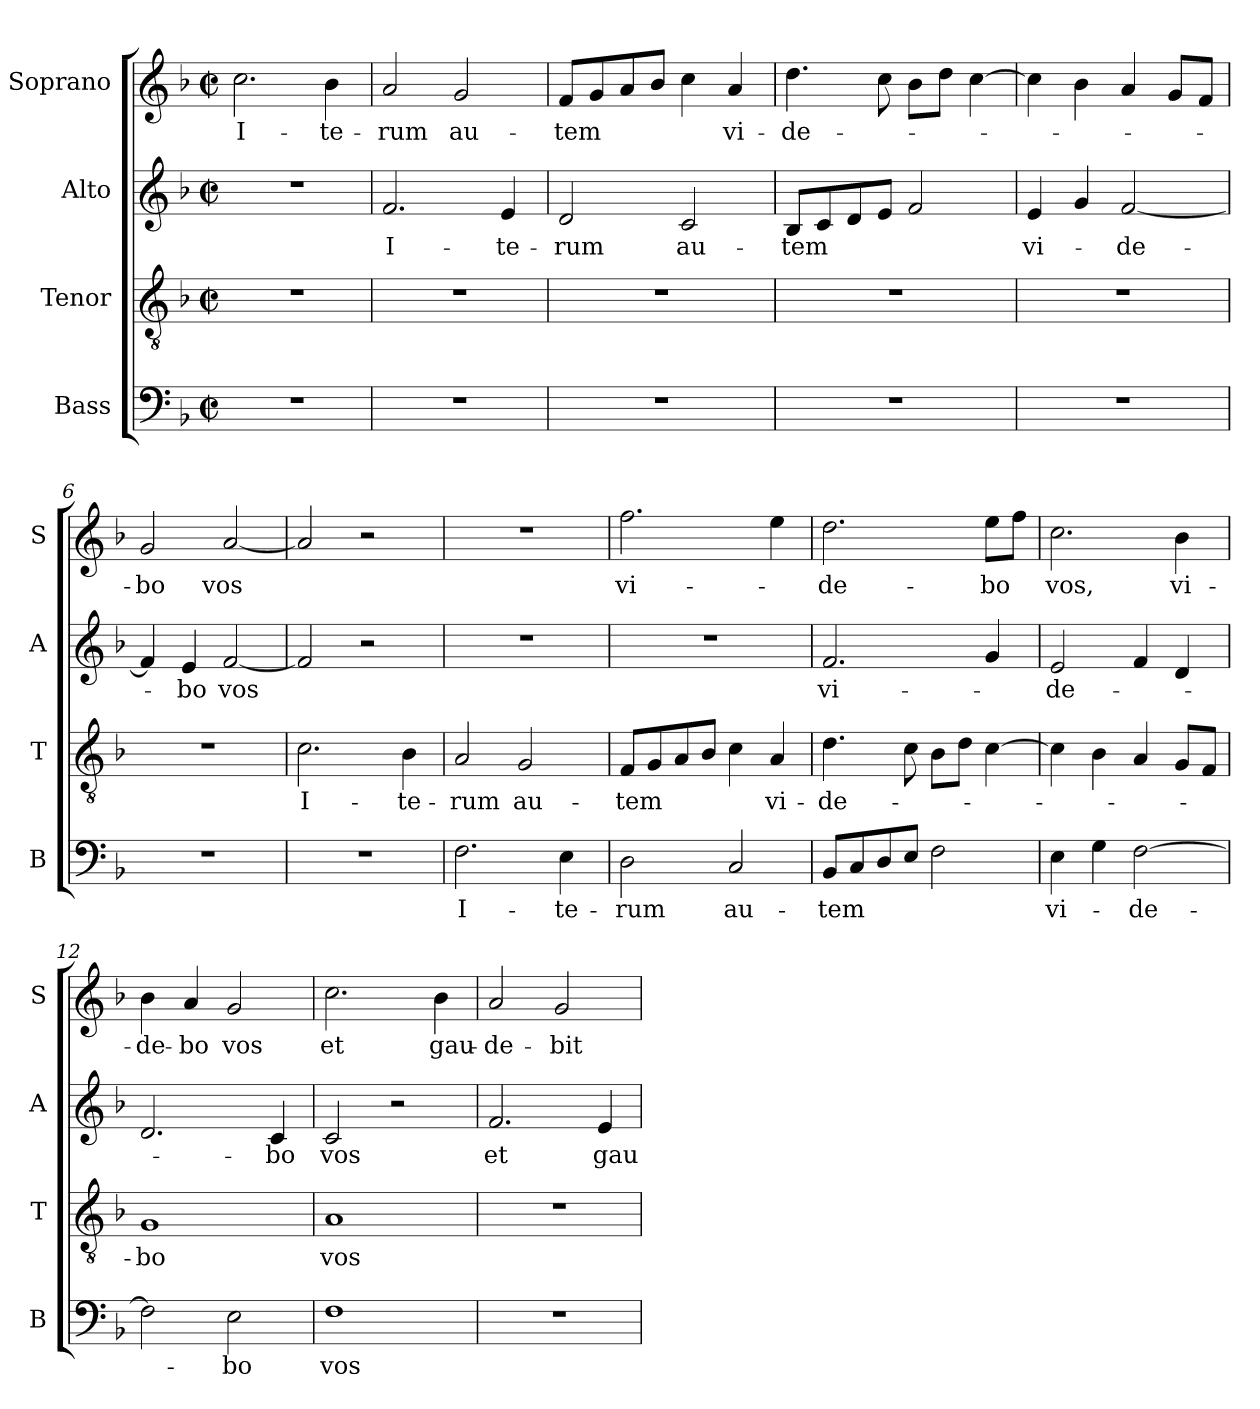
**kern	**text	**kern	**text	**kern	**text	**kern	**text
*part4	*part4	*part3	*part3	*part2	*part2	*part1	*part1
*staff4	*staff4	*staff3	*staff3	*staff2	*staff2	*staff1	*staff1
*I"Bass	*	*I"Tenor	*	*I"Alto	*	*I"Soprano	*
*I'B	*	*I'T	*	*I'A	*	*I'S	*
*clefF4	*	*clefGv2	*	*clefG2	*	*clefG2	*
*k[b-]	*	*k[b-]	*	*k[b-]	*	*k[b-]	*
*F:	*	*F:	*	*F:	*	*F:	*
*M2/2	*	*M2/2	*	*M2/2	*	*M2/2	*
*met(c|)	*	*met(c|)	*	*met(c|)	*	*met(c|)	*
=1	=1	=1	=1	=1	=1	=1	=1
!	!	!	!	!	!	!	!LO:LY:b
1r	.	1r	.	1r	.	2.cc\	I-
!	!	!	!	!	!	!	!LO:LY:b
.	.	.	.	.	.	4b-\	-te-
=2	=2	=2	=2	=2	=2	=2	=2
!	!	!	!	!	!LO:LY:b	!	!LO:LY:b
1r	.	1r	.	2.f/	I-	2a/	-rum
!	!	!	!	!	!	!	!LO:LY:b
.	.	.	.	.	.	2g/	au-
!	!	!	!	!	!LO:LY:b	!	!
.	.	.	.	4e/	-te-	.	.
=3	=3	=3	=3	=3	=3	=3	=3
!	!	!	!	!	!LO:LY:b	!	!LO:LY:b
1r	.	1r	.	2d/	-rum	8f/L	-tem
.	.	.	.	.	.	8g/	.
.	.	.	.	.	.	8a/	.
.	.	.	.	.	.	8b-/J	.
!	!	!	!	!	!LO:LY:b	!	!
.	.	.	.	2c/	au-	4cc\	.
!	!	!	!	!	!	!	!LO:LY:b
.	.	.	.	.	.	4a/	vi-
=4	=4	=4	=4	=4	=4	=4	=4
!	!	!	!	!	!LO:LY:b	!	!LO:LY:b
1r	.	1r	.	8B-/L	-tem	4.dd\	-de-
.	.	.	.	8c/	.	.	.
.	.	.	.	8d/	.	.	.
.	.	.	.	8e/J	.	8cc\	.
.	.	.	.	2f/	.	8b-\L	.
.	.	.	.	.	.	8dd\J	.
.	.	.	.	.	.	[>4cc\	.
=5	=5	=5	=5	=5	=5	=5	=5
!	!	!	!	!	!LO:LY:b	!	!
1r	.	1r	.	4e/	vi-	4cc\]	.
.	.	.	.	4g/	.	4b-\	.
!	!	!	!	!	!LO:LY:b	!	!
.	.	.	.	[<2f/	-de-	4a/	.
.	.	.	.	.	.	8g/L	.
.	.	.	.	.	.	8f/J	.
=6	=6	=6	=6	=6	=6	=6	=6
!	!	!	!	!	!	!	!LO:LY:b
1r	.	1r	.	4f/]	.	2g/	-bo
!	!	!	!	!	!LO:LY:b	!	!
.	.	.	.	4e/	-bo	.	.
!	!	!	!	!	!LO:LY:b	!	!LO:LY:b
.	.	.	.	[<2f/	vos	[<2a/	vos
=7	=7	=7	=7	=7	=7	=7	=7
!	!	!	!LO:LY:b	!	!	!	!
1r	.	2.c\	I-	2f/]	.	2a/]	.
.	.	.	.	2r	.	2r	.
!	!	!	!LO:LY:b	!	!	!	!
.	.	4B-\	-te-	.	.	.	.
!!LO:LB:g=z
=8	=8	=8	=8	=8	=8	=8	=8
!	!LO:LY:b	!	!LO:LY:b	!	!	!	!
2.F\	I-	2A/	-rum	1r	.	1r	.
!	!	!	!LO:LY:b	!	!	!	!
.	.	2G/	au-	.	.	.	.
!	!LO:LY:b	!	!	!	!	!	!
4E\	-te-	.	.	.	.	.	.
=9	=9	=9	=9	=9	=9	=9	=9
!	!LO:LY:b	!	!LO:LY:b	!	!	!	!LO:LY:b
2D\	-rum	8F/L	-tem	1r	.	2.ff\	vi-
.	.	8G/	.	.	.	.	.
.	.	8A/	.	.	.	.	.
.	.	8B-/J	.	.	.	.	.
!	!LO:LY:b	!	!	!	!	!	!
2C/	au-	4c\	.	.	.	.	.
!	!	!	!LO:LY:b	!	!	!	!
.	.	4A/	vi-	.	.	4ee\	.
=10	=10	=10	=10	=10	=10	=10	=10
!	!LO:LY:b	!	!LO:LY:b	!	!LO:LY:b	!	!LO:LY:b
8BB-/L	-tem	4.d\	-de-	2.f/	vi-	2.dd\	-de-
8C/	.	.	.	.	.	.	.
8D/	.	.	.	.	.	.	.
8E/J	.	8c\	.	.	.	.	.
2F\	.	8B-\L	.	.	.	.	.
.	.	8d\J	.	.	.	.	.
!	!	!	!	!	!	!	!LO:LY:b
.	.	[>4c\	.	4g/	.	8ee\L	-bo
.	.	.	.	.	.	8ff\J	.
=11	=11	=11	=11	=11	=11	=11	=11
!	!LO:LY:b	!	!	!	!LO:LY:b	!	!LO:LY:b
4E\	vi-	4c\]	.	2e/	-de-	2.cc\	vos,
4G\	.	4B-\	.	.	.	.	.
!	!LO:LY:b	!	!	!	!	!	!
[>2F\	-de-	4A/	.	4f/	.	.	.
!	!	!	!	!	!	!	!LO:LY:b
.	.	8G/L	.	4d/	.	4b-\	vi-
.	.	8F/J	.	.	.	.	.
=12	=12	=12	=12	=12	=12	=12	=12
!	!	!	!LO:LY:b	!	!	!	!LO:LY:b
2F\]	.	1G	-bo	2.d/	.	4b-\	-de-
!	!	!	!	!	!	!	!LO:LY:b:rj
.	.	.	.	.	.	4a/	-bo
!	!LO:LY:b	!	!	!	!	!	!LO:LY:b
2E\	-bo	.	.	.	.	2g/	vos
!	!	!	!	!	!LO:LY:b	!	!
.	.	.	.	4c/	-bo	.	.
=13	=13	=13	=13	=13	=13	=13	=13
!	!LO:LY:b	!	!LO:LY:b	!	!LO:LY:b	!	!LO:LY:b
1F	vos	1A	vos	2c/	vos	2.cc\	et
.	.	.	.	2r	.	.	.
!	!	!	!	!	!	!	!LO:LY:b
.	.	.	.	.	.	4b-\	gau-
=14	=14	=14	=14	=14	=14	=14	=14
!	!	!	!	!	!LO:LY:b	!	!LO:LY:b
1r	.	1r	.	2.f/	et	2a/	-de-
!	!	!	!	!	!	!	!LO:LY:b
.	.	.	.	.	.	2g/	-bit
!	!	!	!	!	!LO:LY:b	!	!
.	.	.	.	4e/	gau-	.	.
=	=	=	=	=	=	=	=
*-	*-	*-	*-	*-	*-	*-	*-
